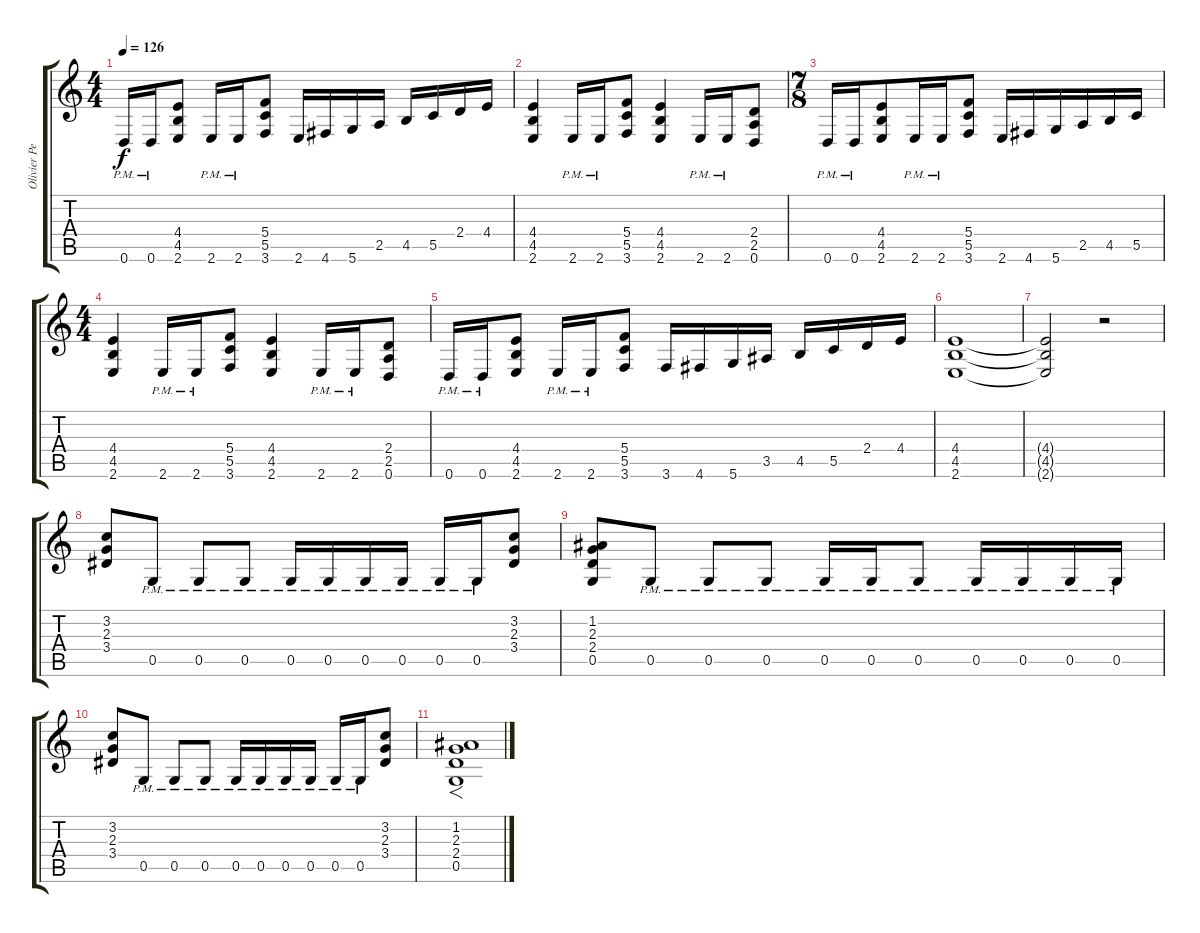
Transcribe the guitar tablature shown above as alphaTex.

\track ("Olivier Perrier-Maurel" "Olivier Pe") {instrument distortionguitar}
\staff {score tabs}
\tuning (D4 A3 F3 C3 G2 D2) {hide}
\ts (4 4)
\tempo 126
\clef g2
\ks c
0.6{pm}.16{dy f} 0.6{pm}.16 (4.4 4.5 2.6).8 2.6{pm}.16 2.6{pm}.16 (5.4 5.5 3.6).8 2.6.16 4.6.16 5.6.16 2.5.16 4.5.16 5.5.16 2.4.16 4.4.16 |
(4.4 4.5 2.6).4 2.6{pm}.16 2.6{pm}.16 (5.4 5.5 3.6).8 (4.4 4.5 2.6).4 2.6{pm}.16 2.6{pm}.16 (2.4 2.5 0.6).8 |
\ts (7 8)
0.6{pm}.16 0.6{pm}.16 (4.4 4.5 2.6).8 2.6{pm}.16 2.6{pm}.16 (5.4 5.5 3.6).8 2.6.16 4.6.16 5.6.16 2.5.16 4.5.16 5.5.16 |
\ts (4 4)
(4.4 4.5 2.6).4 2.6{pm}.16 2.6{pm}.16 (5.4 5.5 3.6).8 (4.4 4.5 2.6).4 2.6{pm}.16 2.6{pm}.16 (2.4 2.5 0.6).8 |
0.6{pm}.16 0.6{pm}.16 (4.4 4.5 2.6).8 2.6{pm}.16 2.6{pm}.16 (5.4 5.5 3.6).8 3.6.16 4.6.16 5.6.16 3.5.16 4.5.16 5.5.16 2.4.16 4.4.16 |
(4.4 4.5 2.6).1 |
(4.4{t} 4.5{t} 2.6{t}).2 r.2 |
(3.2 2.3 3.4).8 0.5{pm}.8 0.5{pm}.8 0.5{pm}.8 0.5{pm}.16 0.5{pm}.16 0.5{pm}.16 0.5{pm}.16 0.5{pm}.16 0.5{pm}.16 (3.2 2.3 3.4).8 |
(1.2 2.3 2.4 0.5).8 0.5{pm}.8 0.5{pm}.8 0.5{pm}.8 0.5{pm}.16 0.5{pm}.16 0.5{pm}.8 0.5{pm}.16 0.5{pm}.16 0.5{pm}.16 0.5{pm}.16 |
(3.2 2.3 3.4).8 0.5{pm}.8 0.5{pm}.8 0.5{pm}.8 0.5{pm}.16 0.5{pm}.16 0.5{pm}.16 0.5{pm}.16 0.5{pm}.16 0.5{pm}.16 (3.2 2.3 3.4).8 |
(1.2 2.3 2.4 0.5).1{f}
